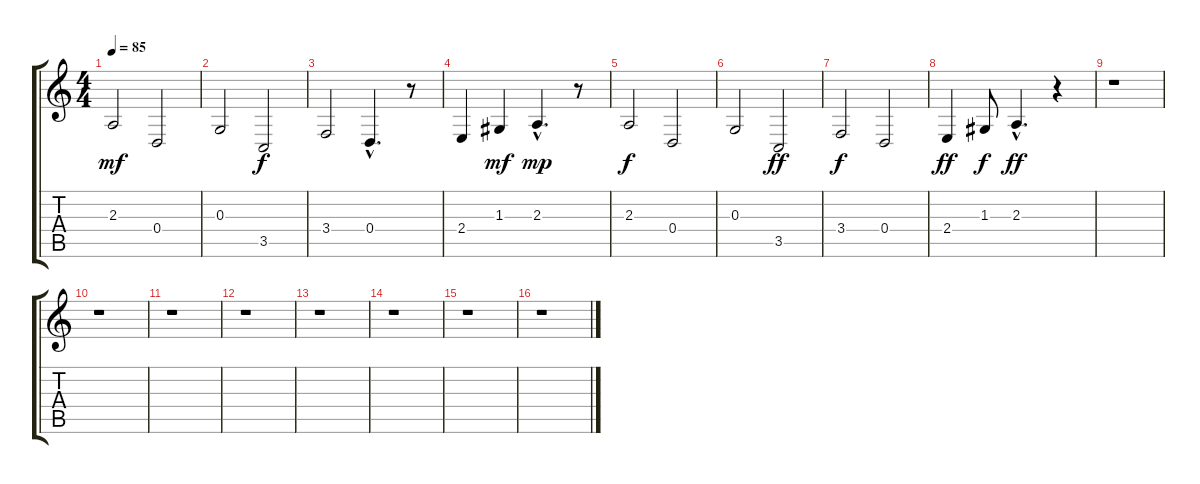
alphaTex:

\track "" {instrument acousticgrandpiano}
\staff {score tabs}
\tuning (E4 B3 G3 D3 A2 E2) {hide}
\ts (4 4)
\tempo 85
\clef g2
\ks c
2.3.2{dy mf} 0.4.2 |
0.3.2 3.5.2{dy f} |
3.4.2 0.4{hac}.4{d} r.8 |
2.4.4 1.3.4{dy mf} 2.3{hac}.4{d dy mp} r.8 |
2.3.2{dy f} 0.4.2 |
0.3.2 3.5.2{dy ff} |
3.4.2{dy f} 0.4.2 |
2.4.4{dy ff} 1.3.8{dy f} 2.3{hac}.4{d dy ff} r.4 |
r.1 |
r.1 |
r.1 |
r.1 |
r.1 |
r.1 |
r.1 |
r.1
